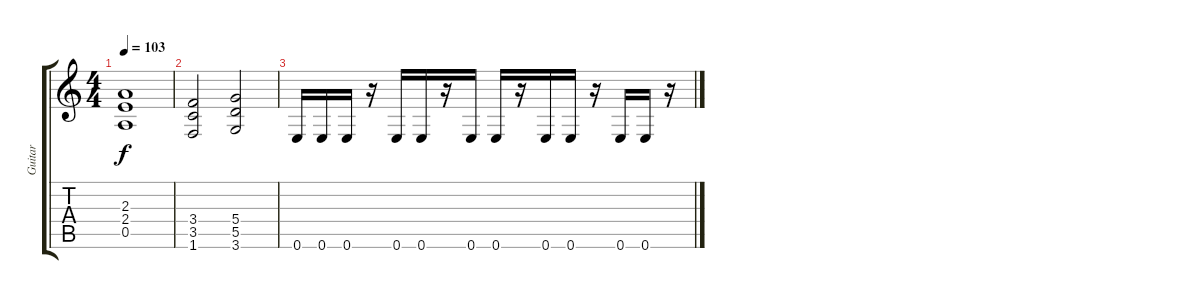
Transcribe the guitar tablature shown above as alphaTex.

\track ("Guitar" "Guitar") {instrument overdrivenguitar}
\staff {score tabs}
\tuning (E4 B3 G3 D3 A2 E2) {hide}
\ts (4 4)
\tempo 103
\clef g2
\ks c
(2.3 2.4 0.5).1{dy f} |
(3.4 3.5 1.6).2 (5.4 5.5 3.6).2 |
0.6.16 0.6.16 0.6.16 r.16 0.6.16 0.6.16 r.16 0.6.16 0.6.16 r.16 0.6.16 0.6.16 r.16 0.6.16 0.6.16 r.16
